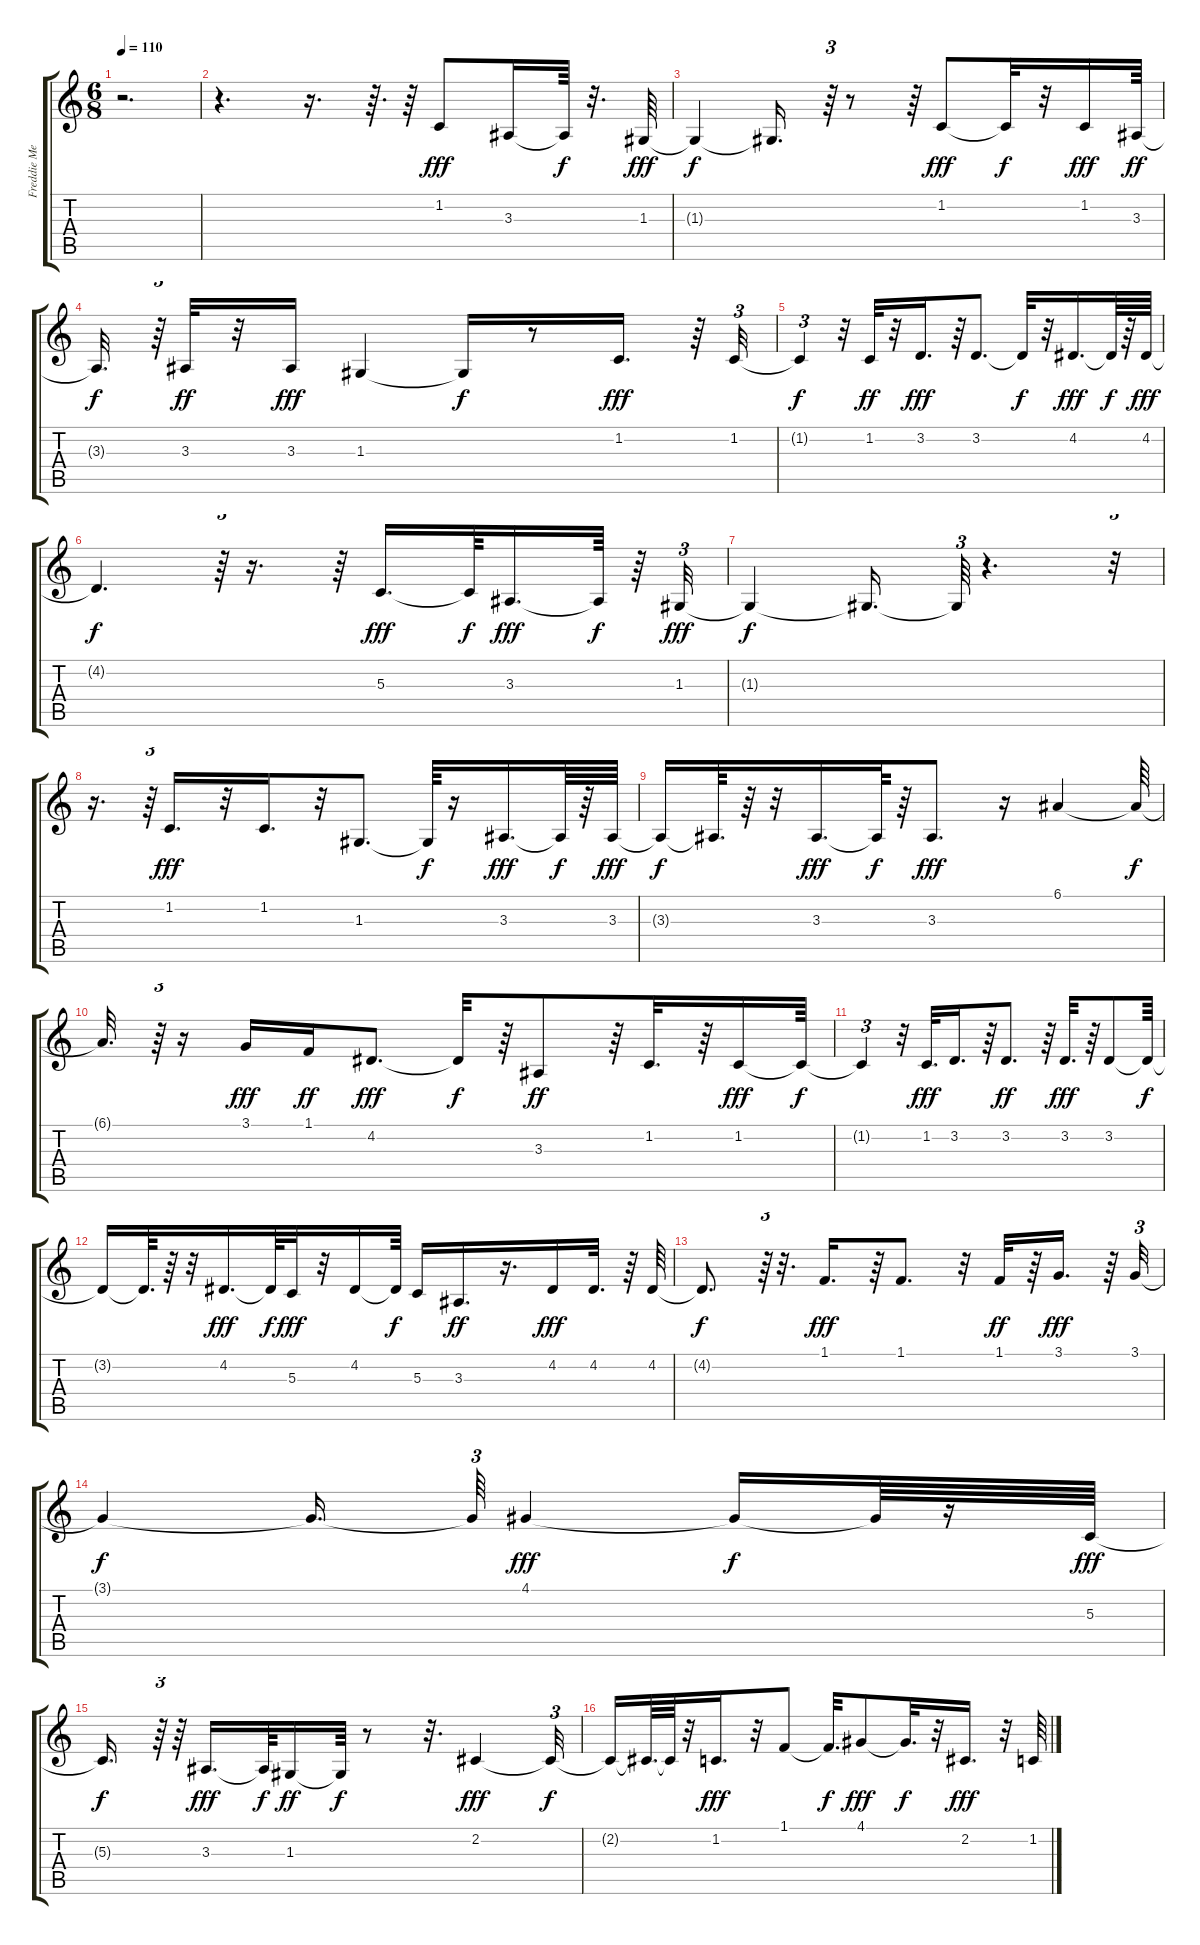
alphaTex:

\track ("Freddie Mercury Voice" "Freddie Me") {mute instrument altosax}
\staff {score tabs}
\tuning (E4 B3 G3 D3 A2 E2) {hide}
\ts (6 8)
\tempo 110
\clef g2
\ks c
r.2{d dy f} |
r.4{d} r.16{d} r.64{d} r.64 1.2.8{dy fff} 3.3.16 3.3{t}.64{dy f} r.32{d} 1.3.64{dy fff} |
1.3{t}.4{dy f} 1.3{t}.16{d} r.64{tu (3 2)} r.8 r.64 1.2.8{dy fff} 1.2{t}.32{dy f} r.32 1.2.16{dy fff} 3.3.64{dy ff} |
3.3{t}.32{d dy f} r.64{tu (3 2)} 3.3.32{dy ff} r.32 3.3.16{dy fff} 1.3.4 1.3{t}.16{dy f} r.8 1.2.16{d dy fff} r.64 1.2.32{tu (3 2)} |
1.2{t}.4{tu (3 2) dy f} r.32 1.2.32{dy ff} r.32 3.2.16{d dy fff} r.64 3.2.8{d} 3.2{t}.32{dy f} r.32 4.2.16{d dy fff} 4.2{t}.64{dy f} r.64 4.2.64{dy fff} |
4.2{t}.4{d dy f} r.64{tu (3 2)} r.16{d} r.64 5.3.16{d dy fff} 5.3{t}.64{dy f} 3.3.16{d dy fff} 3.3{t}.64{dy f} r.64 1.3.32{tu (3 2) dy fff} |
1.3{t}.4{dy f} 1.3{t}.16{d} 1.3{t}.64{tu (3 2)} r.4{d} r.32{tu (3 2)} |
r.16{d} r.64{tu (3 2)} 1.2.16{d dy fff} r.32 1.2.16{d} r.32 1.3.8{d} 1.3{t}.64{dy f} r.16 3.3.16{d dy fff} 3.3{t}.64{dy f} r.64 3.3.64{dy fff} |
3.3{t}.16{dy f} 3.3{t}.64{d} r.64 r.32 3.3.16{d dy fff} 3.3{t}.64{dy f} r.64 3.3.8{d dy fff} r.16 6.1.4 6.1{t}.64{dy f} |
6.1{t}.32{d} r.64{tu (3 2)} r.16 3.1.16{dy fff} 1.1.16{dy ff} 4.2.8{d dy fff} 4.2{t}.32{dy f} r.64 3.3.8{dy ff} r.64 1.2.32{d} r.64 1.2.16{dy fff} 1.2{t}.64{dy f} |
1.2{t}.4{tu (3 2)} r.32 1.2.32{d dy fff} 3.2.16{d} r.64 3.2.8{d dy ff} r.64 3.2.32{d dy fff} r.64 3.2.8 3.2{t}.64{dy f} |
3.2{t}.16 3.2{t}.64{d} r.64 r.32 4.2.16{d dy fff} 4.2{t}.64{dy f} 5.3.32{dy fff} r.32 4.2.16 4.2{t}.64{dy f} 5.3.16 3.3.16{d dy ff} r.16{d} 4.2.16{dy fff} 4.2.32{d} r.64 4.2.64 |
4.2{t}.8{d dy f} r.64{tu (3 2)} r.32{d} 1.1.16{d dy fff} r.64 1.1.8{d} r.32 1.1.32{dy ff} r.64 3.1.16{d dy fff} r.64 3.1.32{tu (3 2)} |
3.1{t}.4{dy f} 3.1{t}.16{d} 3.1{t}.64{tu (3 2)} 4.1.4{dy fff} 4.1{t}.16{dy f} 4.1{t}.64 r.16 5.3.64{dy fff} |
5.3{t}.16{d dy f} r.64{tu (3 2)} r.64 3.3.16{d dy fff} 3.3{t}.64{dy f} 1.3.16{dy ff} 1.3{t}.64{dy f} r.8 r.32{d} 2.2.4{dy fff} 2.2{t}.32{tu (3 2) dy f} |
2.2{t}.16 2.2{t}.64{d} 2.2{t}.64 r.32 1.2.16{d dy fff} r.32 1.1.8 1.1{t}.32{d dy f} 4.1.8{dy fff} 4.1{t}.32{d dy f} r.32 2.2.16{d dy fff} r.32 1.2.64
